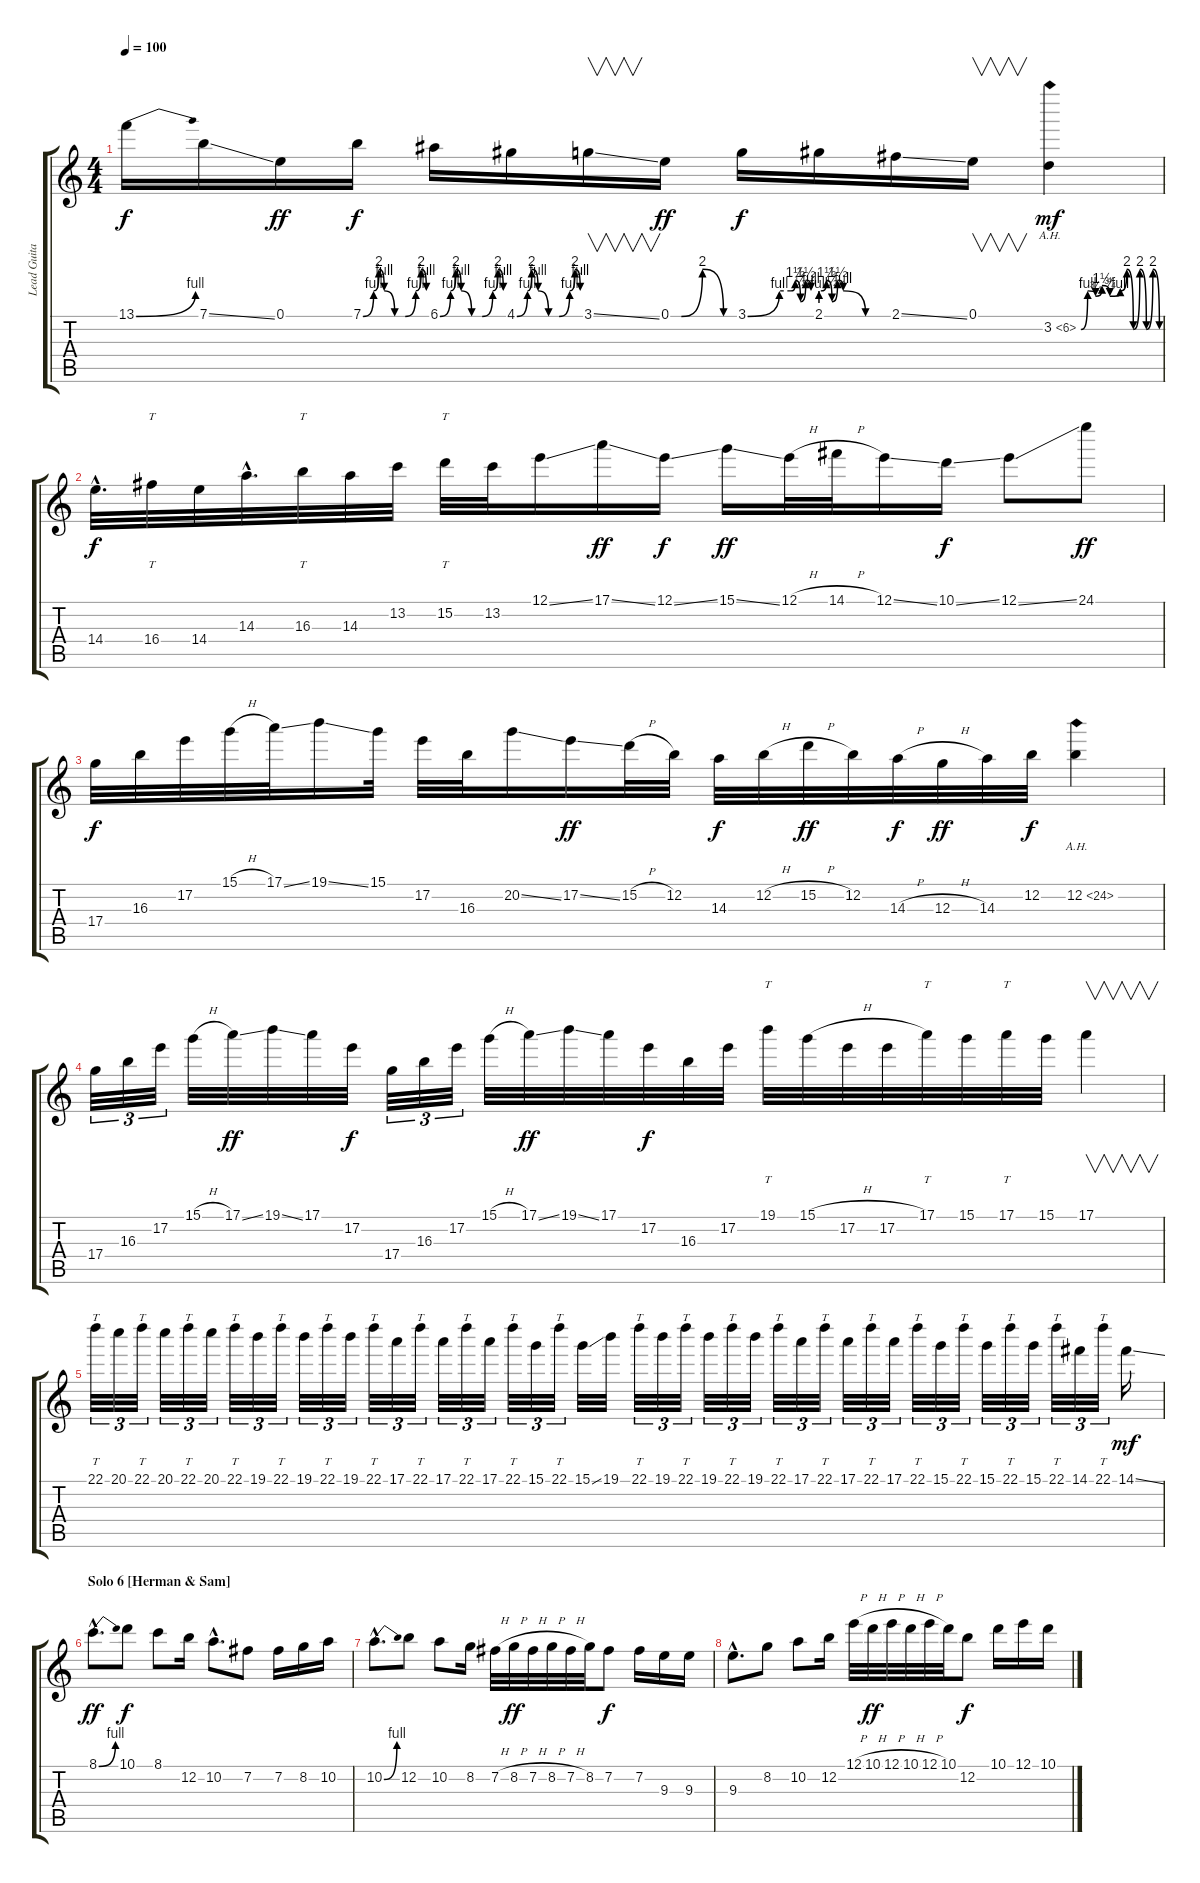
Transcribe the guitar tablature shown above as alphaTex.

\track ("Lead Guitar 1" "Lead Guita") {instrument distortionguitar}
\staff {score tabs}
\tuning (E4 B3 G3 D3 A2 E2) {hide}
\ts (4 4)
\tempo 100
\clef g2
\ks c
13.1{be (bend 0 0 60 4)}.16{dy f} 7.1{ss}.16 0.1.16{dy ff} 7.1{be (custom 0 0 10 4 15 8 20 4 30 0 40 0 50 4 55 8 60 4)}.16{dy f} 6.1{be (custom 0 0 10 4 15 8 20 4 30 0 40 0 50 4 55 8 60 4)}.16 4.1{be (custom 0 0 10 4 14 8 20 4 30 0 40 0 50 4 55 8 60 4)}.16 3.1{ss}.16{v} 0.1{be (custom 0 0 10 0 30 8 50 0 60 0)}.16{dy ff} 3.1{be (custom 0 0 30 4 41 4 45 6 50 2 55 6 60 4)}.16{dy f} 2.1{be (custom 0 4 5 6 10 2 15 6 20 4 40 0 60 0)}.16 2.1{ss}.16 0.1.16{v} 3.2{be (custom 0 0 5 4 11 3 16 5 22 3 30 4 35 8 40 0 45 8 50 0 55 8 60 0) ah 3}.4{dy mf} |
14.4{hac}.32{d dy f} 16.4.32{tt} 14.4.32 14.3{hac}.32{d} 16.3.32{tt} 14.3.32 13.2.32 15.2.32{tt} 13.2.32 12.1{ss}.16 17.1{ss}.16{dy ff} 12.1{ss}.16{dy f} 15.1{ss}.16{dy ff} 12.1{h}.32 14.1{h}.32 12.1{ss}.16 10.1{ss}.16{dy f} 12.1{ss}.8 24.1.8{dy ff} |
17.4.32{dy f} 16.3.32 17.2.32 15.1{h}.32 17.1{ss}.32 19.1{ss}.16 15.1.32 17.2.32 16.3.32 20.2{ss}.16 17.2{ss}.16{dy ff} 15.2{h}.32 12.2.32 14.3.32{dy f} 12.2{h}.32 15.2{h}.32{dy ff} 12.2.32 14.3{h}.32{dy f} 12.3{h}.32{dy ff} 14.3.32 12.2.32{dy f} 12.2{ah 12}.4 |
17.4.32{tu (3 2)} 16.3.32{tu (3 2)} 17.2.32{tu (3 2)} 15.1{h}.32 17.1{ss}.32{dy ff} 19.1{ss}.32 17.1.32 17.2.32{dy f} 17.4.32{tu (3 2)} 16.3.32{tu (3 2)} 17.2.32{tu (3 2)} 15.1{h}.32 17.1{ss}.32{dy ff} 19.1{ss}.32 17.1.32 17.2.32{dy f} 16.3.32 17.2.32 19.1.32{tt} 15.1{h}.32 17.2.32 17.2.32 17.1.32{tt} 15.1.32 17.1.32{tt} 15.1.32 17.1.4{v} |
22.1.32{tt tu (3 2)} 20.1.32{tu (3 2)} 22.1.32{tt tu (3 2)} 20.1.32{tu (3 2)} 22.1.32{tt tu (3 2)} 20.1.32{tu (3 2)} 22.1.32{tt tu (3 2)} 19.1.32{tu (3 2)} 22.1.32{tt tu (3 2)} 19.1.32{tu (3 2)} 22.1.32{tt tu (3 2)} 19.1.32{tu (3 2)} 22.1.32{tt tu (3 2)} 17.1.32{tu (3 2)} 22.1.32{tt tu (3 2)} 17.1.32{tu (3 2)} 22.1.32{tt tu (3 2)} 17.1.32{tu (3 2)} 22.1.32{tt tu (3 2)} 15.1.32{tu (3 2)} 22.1.32{tt tu (3 2)} 15.1{ss}.32 19.1.32 22.1.32{tt tu (3 2)} 19.1.32{tu (3 2)} 22.1.32{tt tu (3 2)} 19.1.32{tu (3 2)} 22.1.32{tt tu (3 2)} 19.1.32{tu (3 2)} 22.1.32{tt tu (3 2)} 17.1.32{tu (3 2)} 22.1.32{tt tu (3 2)} 17.1.32{tu (3 2)} 22.1.32{tt tu (3 2)} 17.1.32{tu (3 2)} 22.1.32{tt tu (3 2)} 15.1.32{tu (3 2)} 22.1.32{tt tu (3 2)} 15.1.32{tu (3 2)} 22.1.32{tt tu (3 2)} 15.1.32{tu (3 2)} 22.1.32{tt tu (3 2)} 14.1.32{tu (3 2)} 22.1.32{tt tu (3 2)} 14.1{ss}.16{dy mf} |
\section ("" "Solo 6 [Herman & Sam]")
8.1{be (bend 0 0 60 4) hac}.8{d dy ff instrument distortionguitar} 10.1.8{dy f} 8.1.8 12.2.16 10.2{hac}.8{d} 7.2.8 7.2.16 8.2.16 10.2.16 |
10.2{be (bend 0 0 60 4) hac}.8{d} 12.2.8 10.2.8 8.2.16 7.2{h}.32 8.2{h}.32{dy ff} 7.2{h}.32 8.2{h}.32 7.2{h}.32 8.2.32 7.2.8{dy f} 7.2.16 9.3.16 9.3.16 |
9.3{hac}.8{d} 8.2.8 10.2.8 12.2.16 12.1{h}.32 10.1{h}.32{dy ff} 12.1{h}.32 10.1{h}.32 12.1{h}.32 10.1.32 12.2.8{dy f} 10.1.16 12.1.16 10.1.16
